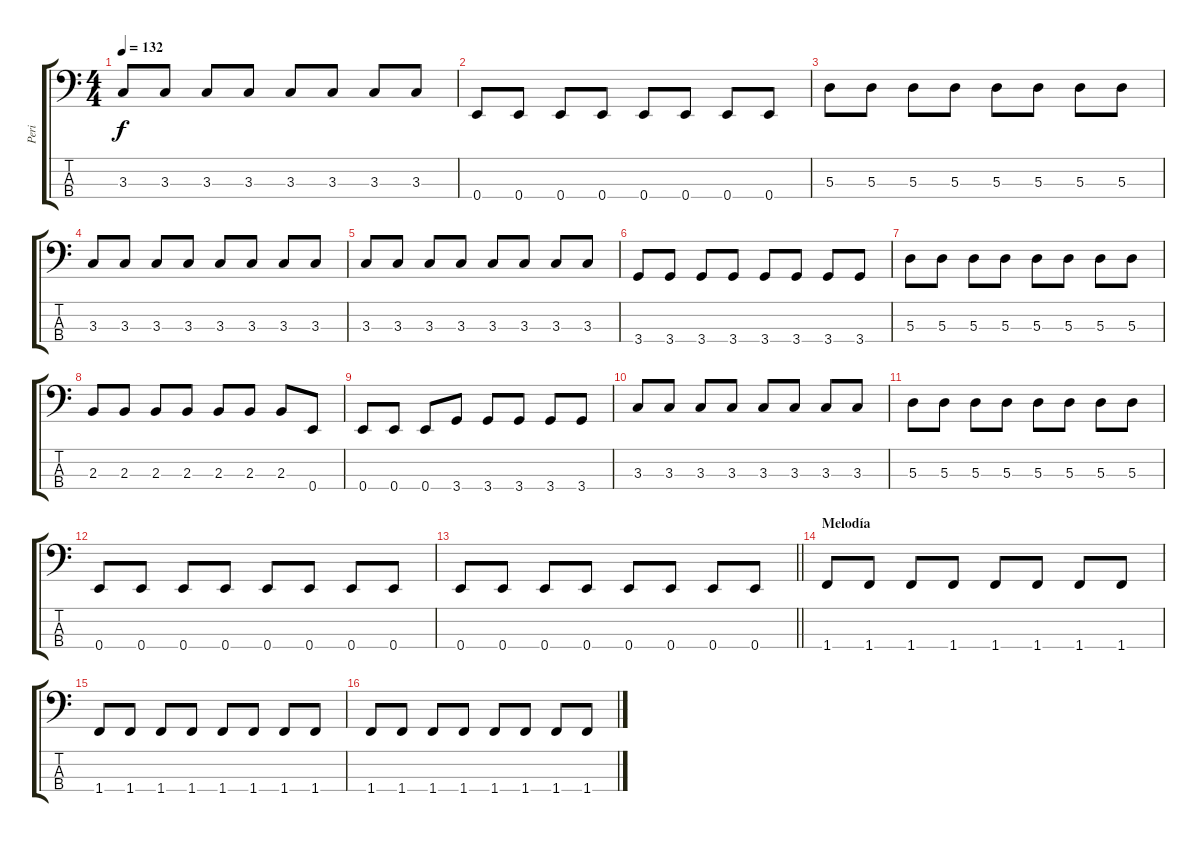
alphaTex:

\track ("Peri" "Peri") {instrument electricbassfinger}
\staff {score tabs}
\tuning (G2 D2 A1 E1) {hide}
\ts (4 4)
\tempo 132
\clef f4
\ks c
3.3.8{dy f} 3.3.8 3.3.8 3.3.8 3.3.8 3.3.8 3.3.8 3.3.8 |
0.4.8 0.4.8 0.4.8 0.4.8 0.4.8 0.4.8 0.4.8 0.4.8 |
5.3.8 5.3.8 5.3.8 5.3.8 5.3.8 5.3.8 5.3.8 5.3.8 |
3.3.8 3.3.8 3.3.8 3.3.8 3.3.8 3.3.8 3.3.8 3.3.8 |
3.3.8 3.3.8 3.3.8 3.3.8 3.3.8 3.3.8 3.3.8 3.3.8 |
3.4.8 3.4.8 3.4.8 3.4.8 3.4.8 3.4.8 3.4.8 3.4.8 |
5.3.8 5.3.8 5.3.8 5.3.8 5.3.8 5.3.8 5.3.8 5.3.8 |
2.3.8 2.3.8 2.3.8 2.3.8 2.3.8 2.3.8 2.3.8 0.4.8 |
0.4.8 0.4.8 0.4.8 3.4.8 3.4.8 3.4.8 3.4.8 3.4.8 |
3.3.8 3.3.8 3.3.8 3.3.8 3.3.8 3.3.8 3.3.8 3.3.8 |
5.3.8 5.3.8 5.3.8 5.3.8 5.3.8 5.3.8 5.3.8 5.3.8 |
0.4.8 0.4.8 0.4.8 0.4.8 0.4.8 0.4.8 0.4.8 0.4.8 |
\barLineRight lightlight
0.4.8 0.4.8 0.4.8 0.4.8 0.4.8 0.4.8 0.4.8 0.4.8 |
\section ("" "Melodía")
1.4.8 1.4.8 1.4.8 1.4.8 1.4.8 1.4.8 1.4.8 1.4.8 |
1.4.8 1.4.8 1.4.8 1.4.8 1.4.8 1.4.8 1.4.8 1.4.8 |
1.4.8 1.4.8 1.4.8 1.4.8 1.4.8 1.4.8 1.4.8 1.4.8
